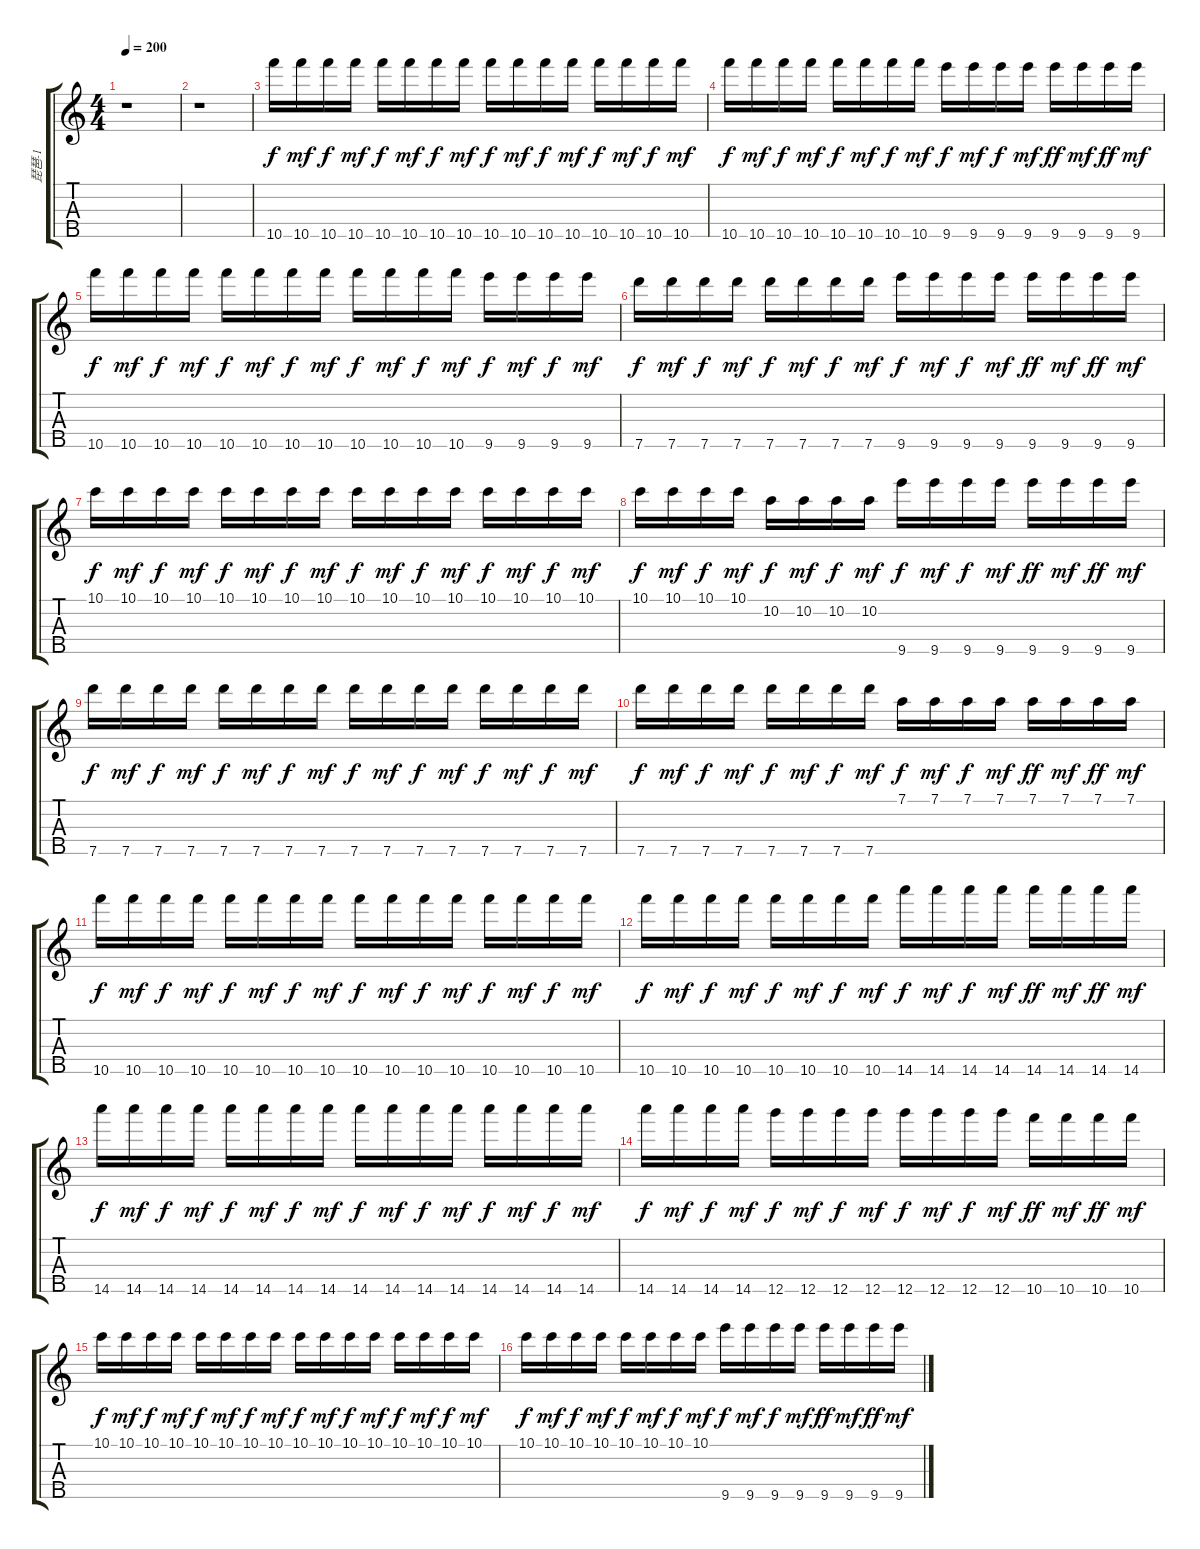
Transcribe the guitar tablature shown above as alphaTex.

\track ("琵琶-1" "琵琶-1") {instrument banjo}
\staff {score tabs}
\tuning (D4 B3 G3 D3 G4) {hide}
\displaytranspose 12
\ts (4 4)
\tempo 200
\clef g2
\ks c
r.1{dy mf} |
r.1 |
10.5.16{dy f} 10.5.16{dy mf} 10.5.16{dy f} 10.5.16{dy mf} 10.5.16{dy f} 10.5.16{dy mf} 10.5.16{dy f} 10.5.16{dy mf} 10.5.16{dy f} 10.5.16{dy mf} 10.5.16{dy f} 10.5.16{dy mf} 10.5.16{dy f} 10.5.16{dy mf} 10.5.16{dy f} 10.5.16{dy mf} |
10.5.16{dy f} 10.5.16{dy mf} 10.5.16{dy f} 10.5.16{dy mf} 10.5.16{dy f} 10.5.16{dy mf} 10.5.16{dy f} 10.5.16{dy mf} 9.5.16{dy f} 9.5.16{dy mf} 9.5.16{dy f} 9.5.16{dy mf} 9.5.16{dy ff} 9.5.16{dy mf} 9.5.16{dy ff} 9.5.16{dy mf} |
10.5.16{dy f} 10.5.16{dy mf} 10.5.16{dy f} 10.5.16{dy mf} 10.5.16{dy f} 10.5.16{dy mf} 10.5.16{dy f} 10.5.16{dy mf} 10.5.16{dy f} 10.5.16{dy mf} 10.5.16{dy f} 10.5.16{dy mf} 9.5.16{dy f} 9.5.16{dy mf} 9.5.16{dy f} 9.5.16{dy mf} |
7.5.16{dy f} 7.5.16{dy mf} 7.5.16{dy f} 7.5.16{dy mf} 7.5.16{dy f} 7.5.16{dy mf} 7.5.16{dy f} 7.5.16{dy mf} 9.5.16{dy f} 9.5.16{dy mf} 9.5.16{dy f} 9.5.16{dy mf} 9.5.16{dy ff} 9.5.16{dy mf} 9.5.16{dy ff} 9.5.16{dy mf} |
10.1.16{dy f} 10.1.16{dy mf} 10.1.16{dy f} 10.1.16{dy mf} 10.1.16{dy f} 10.1.16{dy mf} 10.1.16{dy f} 10.1.16{dy mf} 10.1.16{dy f} 10.1.16{dy mf} 10.1.16{dy f} 10.1.16{dy mf} 10.1.16{dy f} 10.1.16{dy mf} 10.1.16{dy f} 10.1.16{dy mf} |
10.1.16{dy f} 10.1.16{dy mf} 10.1.16{dy f} 10.1.16{dy mf} 10.2.16{dy f} 10.2.16{dy mf} 10.2.16{dy f} 10.2.16{dy mf} 9.5.16{dy f} 9.5.16{dy mf} 9.5.16{dy f} 9.5.16{dy mf} 9.5.16{dy ff} 9.5.16{dy mf} 9.5.16{dy ff} 9.5.16{dy mf} |
7.5.16{dy f} 7.5.16{dy mf} 7.5.16{dy f} 7.5.16{dy mf} 7.5.16{dy f} 7.5.16{dy mf} 7.5.16{dy f} 7.5.16{dy mf} 7.5.16{dy f} 7.5.16{dy mf} 7.5.16{dy f} 7.5.16{dy mf} 7.5.16{dy f} 7.5.16{dy mf} 7.5.16{dy f} 7.5.16{dy mf} |
7.5.16{dy f} 7.5.16{dy mf} 7.5.16{dy f} 7.5.16{dy mf} 7.5.16{dy f} 7.5.16{dy mf} 7.5.16{dy f} 7.5.16{dy mf} 7.1.16{dy f} 7.1.16{dy mf} 7.1.16{dy f} 7.1.16{dy mf} 7.1.16{dy ff} 7.1.16{dy mf} 7.1.16{dy ff} 7.1.16{dy mf} |
10.5.16{dy f} 10.5.16{dy mf} 10.5.16{dy f} 10.5.16{dy mf} 10.5.16{dy f} 10.5.16{dy mf} 10.5.16{dy f} 10.5.16{dy mf} 10.5.16{dy f} 10.5.16{dy mf} 10.5.16{dy f} 10.5.16{dy mf} 10.5.16{dy f} 10.5.16{dy mf} 10.5.16{dy f} 10.5.16{dy mf} |
10.5.16{dy f} 10.5.16{dy mf} 10.5.16{dy f} 10.5.16{dy mf} 10.5.16{dy f} 10.5.16{dy mf} 10.5.16{dy f} 10.5.16{dy mf} 14.5.16{dy f} 14.5.16{dy mf} 14.5.16{dy f} 14.5.16{dy mf} 14.5.16{dy ff} 14.5.16{dy mf} 14.5.16{dy ff} 14.5.16{dy mf} |
14.5.16{dy f} 14.5.16{dy mf} 14.5.16{dy f} 14.5.16{dy mf} 14.5.16{dy f} 14.5.16{dy mf} 14.5.16{dy f} 14.5.16{dy mf} 14.5.16{dy f} 14.5.16{dy mf} 14.5.16{dy f} 14.5.16{dy mf} 14.5.16{dy f} 14.5.16{dy mf} 14.5.16{dy f} 14.5.16{dy mf} |
14.5.16{dy f} 14.5.16{dy mf} 14.5.16{dy f} 14.5.16{dy mf} 12.5.16{dy f} 12.5.16{dy mf} 12.5.16{dy f} 12.5.16{dy mf} 12.5.16{dy f} 12.5.16{dy mf} 12.5.16{dy f} 12.5.16{dy mf} 10.5.16{dy ff} 10.5.16{dy mf} 10.5.16{dy ff} 10.5.16{dy mf} |
10.1.16{dy f} 10.1.16{dy mf} 10.1.16{dy f} 10.1.16{dy mf} 10.1.16{dy f} 10.1.16{dy mf} 10.1.16{dy f} 10.1.16{dy mf} 10.1.16{dy f} 10.1.16{dy mf} 10.1.16{dy f} 10.1.16{dy mf} 10.1.16{dy f} 10.1.16{dy mf} 10.1.16{dy f} 10.1.16{dy mf} |
10.1.16{dy f} 10.1.16{dy mf} 10.1.16{dy f} 10.1.16{dy mf} 10.1.16{dy f} 10.1.16{dy mf} 10.1.16{dy f} 10.1.16{dy mf} 9.5.16{dy f} 9.5.16{dy mf} 9.5.16{dy f} 9.5.16{dy mf} 9.5.16{dy ff} 9.5.16{dy mf} 9.5.16{dy ff} 9.5.16{dy mf}
